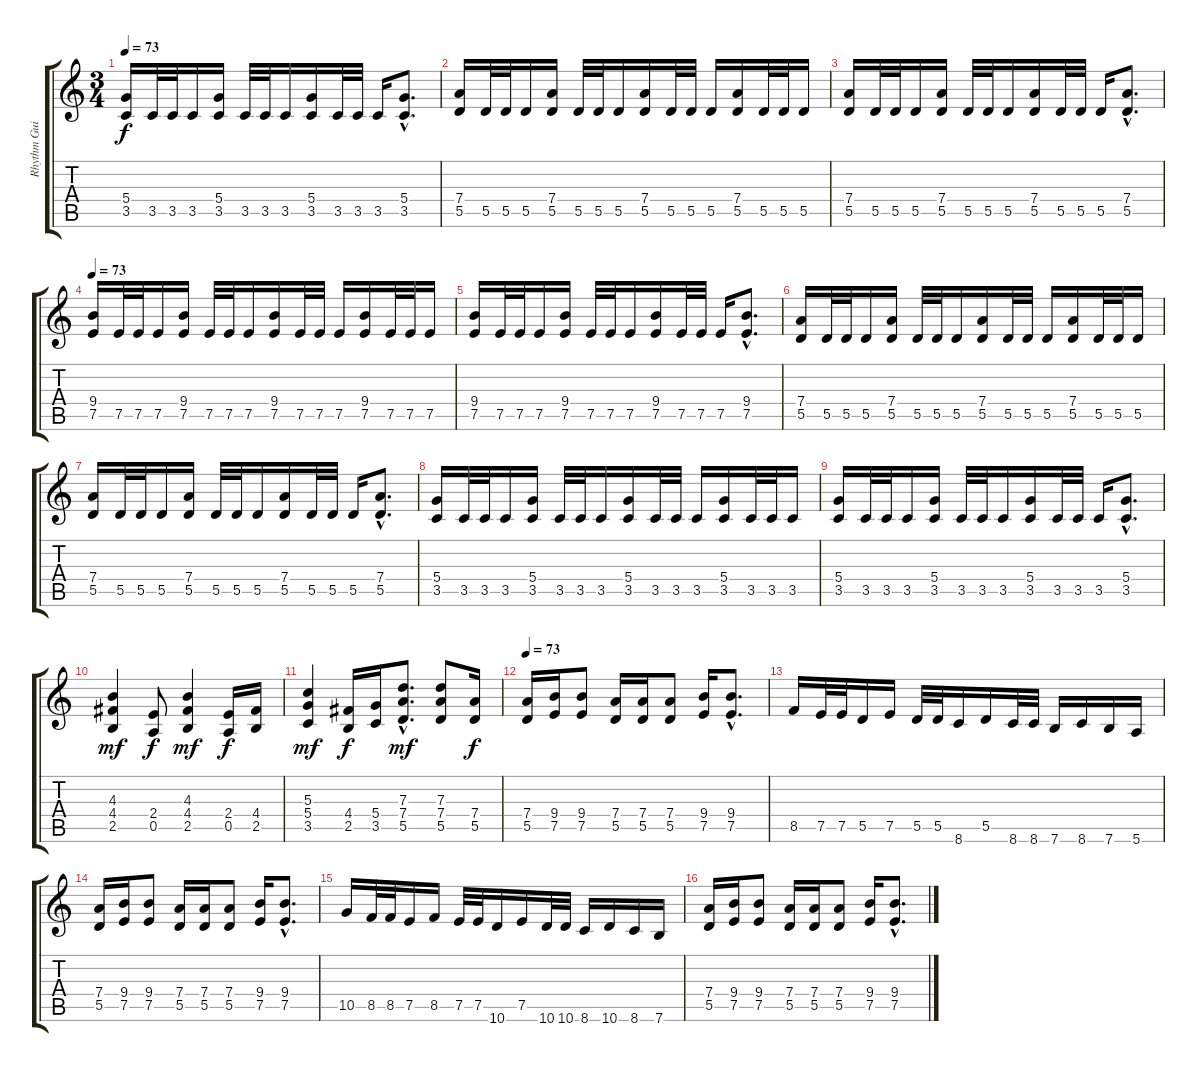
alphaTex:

\track ("Rhythm Guitar (right)" "Rhythm Gui") {instrument overdrivenguitar}
\staff {score tabs}
\tuning (E4 B3 G3 D3 A2 E2) {hide}
\ts (3 4)
\tempo 73
\clef g2
\ks c
(5.4 3.5).16{dy f} 3.5.32 3.5.32 3.5.16 (5.4 3.5).16 3.5.32 3.5.32 3.5.16 (5.4 3.5).16 3.5.32 3.5.32 3.5.16 (5.4{hac} 3.5{hac}).8{d} |
(7.4 5.5).16 5.5.32 5.5.32 5.5.16 (7.4 5.5).16 5.5.32 5.5.32 5.5.16 (7.4 5.5).16 5.5.32 5.5.32 5.5.16 (7.4 5.5).16 5.5.32 5.5.32 5.5.16 |
(7.4 5.5).16 5.5.32 5.5.32 5.5.16 (7.4 5.5).16 5.5.32 5.5.32 5.5.16 (7.4 5.5).16 5.5.32 5.5.32 5.5.16 (7.4{hac} 5.5{hac}).8{d} |
\tempo 73
(9.4 7.5).16 7.5.32 7.5.32 7.5.16 (9.4 7.5).16 7.5.32 7.5.32 7.5.16 (9.4 7.5).16 7.5.32 7.5.32 7.5.16 (9.4 7.5).16 7.5.32 7.5.32 7.5.16 |
(9.4 7.5).16 7.5.32 7.5.32 7.5.16 (9.4 7.5).16 7.5.32 7.5.32 7.5.16 (9.4 7.5).16 7.5.32 7.5.32 7.5.16 (9.4{hac} 7.5{hac}).8{d} |
(7.4 5.5).16 5.5.32 5.5.32 5.5.16 (7.4 5.5).16 5.5.32 5.5.32 5.5.16 (7.4 5.5).16 5.5.32 5.5.32 5.5.16 (7.4 5.5).16 5.5.32 5.5.32 5.5.16 |
(7.4 5.5).16 5.5.32 5.5.32 5.5.16 (7.4 5.5).16 5.5.32 5.5.32 5.5.16 (7.4 5.5).16 5.5.32 5.5.32 5.5.16 (7.4{hac} 5.5{hac}).8{d} |
(5.4 3.5).16 3.5.32 3.5.32 3.5.16 (5.4 3.5).16 3.5.32 3.5.32 3.5.16 (5.4 3.5).16 3.5.32 3.5.32 3.5.16 (5.4 3.5).16 3.5.32 3.5.32 3.5.16 |
(5.4 3.5).16 3.5.32 3.5.32 3.5.16 (5.4 3.5).16 3.5.32 3.5.32 3.5.16 (5.4 3.5).16 3.5.32 3.5.32 3.5.16 (5.4{hac} 3.5{hac}).8{d} |
(4.3 4.4 2.5).4{dy mf} (2.4 0.5).8{dy f} (4.3 4.4 2.5).4{dy mf} (2.4 0.5).16{dy f} (4.4 2.5).16 |
(5.3 5.4 3.5).4{dy mf} (4.4 2.5).16{dy f} (5.4 3.5).16 (7.3{hac} 7.4{hac} 5.5{hac}).8{d dy mf} (7.3 7.4 5.5).8 (7.4 5.5).16{dy f} |
\tempo 73
(7.4 5.5).16 (9.4 7.5).16 (9.4 7.5).8 (7.4 5.5).16 (7.4 5.5).16 (7.4 5.5).8 (9.4 7.5).16 (9.4{hac} 7.5{hac}).8{d} |
8.5.16 7.5.32 7.5.32 5.5.16 7.5.16 5.5.32 5.5.32 8.6.16 5.5.16 8.6.32 8.6.32 7.6.16 8.6.16 7.6.16 5.6.16 |
(7.4 5.5).16 (9.4 7.5).16 (9.4 7.5).8 (7.4 5.5).16 (7.4 5.5).16 (7.4 5.5).8 (9.4 7.5).16 (9.4{hac} 7.5{hac}).8{d} |
10.5.16 8.5.32 8.5.32 7.5.16 8.5.16 7.5.32 7.5.32 10.6.16 7.5.16 10.6.32 10.6.32 8.6.16 10.6.16 8.6.16 7.6.16 |
(7.4 5.5).16 (9.4 7.5).16 (9.4 7.5).8 (7.4 5.5).16 (7.4 5.5).16 (7.4 5.5).8 (9.4 7.5).16 (9.4{hac} 7.5{hac}).8{d}
